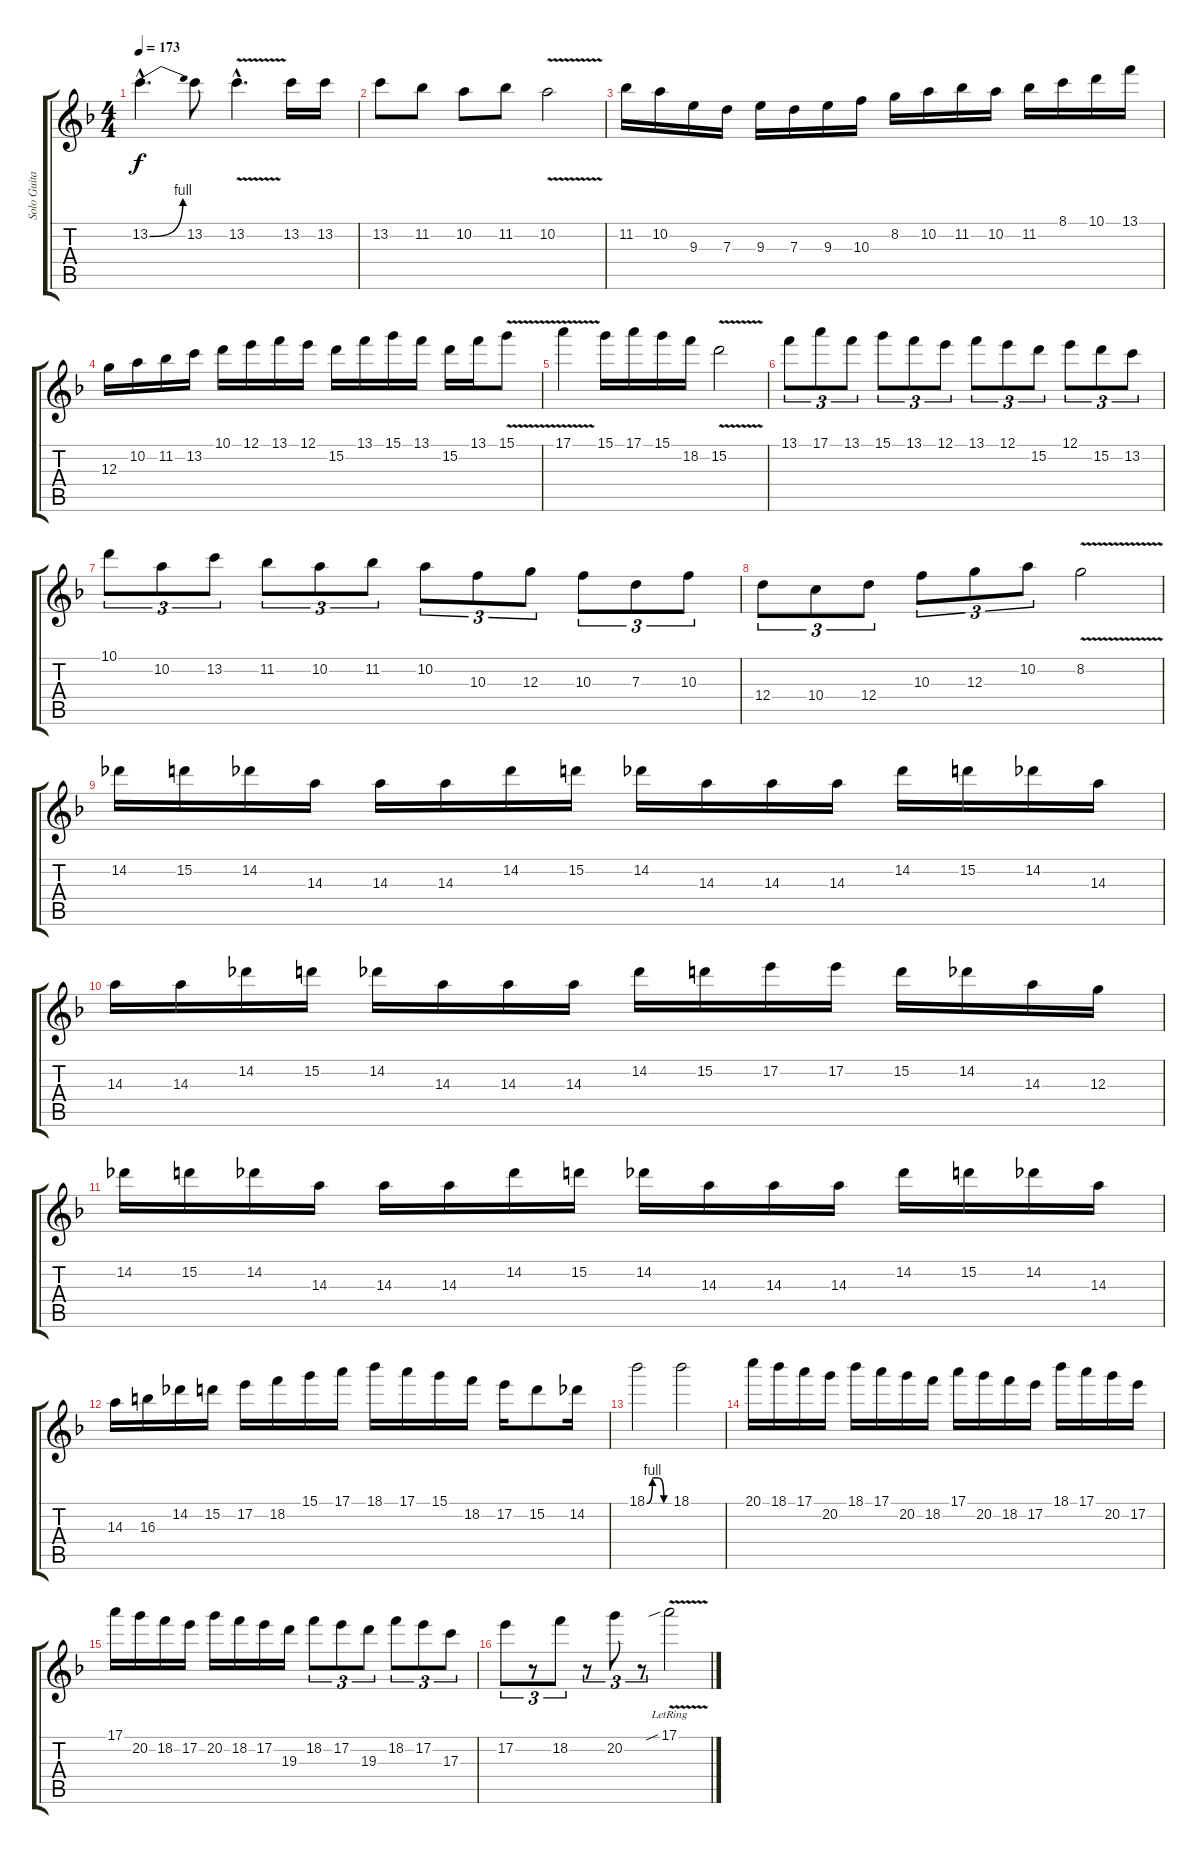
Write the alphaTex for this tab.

\track ("Solo Guitar 1" "Solo Guita") {instrument overdrivenguitar}
\staff {score tabs}
\tuning (E4 B3 G3 D3 A2 E2) {hide}
\ts (4 4)
\tempo 173
\clef g2
\ks dminor
13.2{be (bend 0 0 60 4) hac}.4{d dy f} 13.2.8 13.2{v hac}.4{d} 13.2.16 13.2.16 |
13.2.8 11.2.8 10.2.8 11.2.8 10.2{v}.2 |
11.2.16 10.2.16 9.3.16 7.3.16 9.3.16 7.3.16 9.3.16 10.3.16 8.2.16 10.2.16 11.2.16 10.2.16 11.2.16 8.1.16 10.1.16 13.1.16 |
12.3.16 10.2.16 11.2.16 13.2.16 10.1.16 12.1.16 13.1.16 12.1.16 15.2.16 13.1.16 15.1.16 13.1.16 15.2.16 13.1.16 15.1{v}.8 |
17.1{v}.4 15.1.16 17.1.16 15.1.16 18.2.16 15.2{v}.2 |
13.1.8{tu (3 2)} 17.1.8{tu (3 2)} 13.1.8{tu (3 2)} 15.1.8{tu (3 2)} 13.1.8{tu (3 2)} 12.1.8{tu (3 2)} 13.1.8{tu (3 2)} 12.1.8{tu (3 2)} 15.2.8{tu (3 2)} 12.1.8{tu (3 2)} 15.2.8{tu (3 2)} 13.2.8{tu (3 2)} |
10.1.8{tu (3 2)} 10.2.8{tu (3 2)} 13.2.8{tu (3 2)} 11.2.8{tu (3 2)} 10.2.8{tu (3 2)} 11.2.8{tu (3 2)} 10.2.8{tu (3 2)} 10.3.8{tu (3 2)} 12.3.8{tu (3 2)} 10.3.8{tu (3 2)} 7.3.8{tu (3 2)} 10.3.8{tu (3 2)} |
12.4.8{tu (3 2)} 10.4.8{tu (3 2)} 12.4.8{tu (3 2)} 10.3.8{tu (3 2)} 12.3.8{tu (3 2)} 10.2.8{tu (3 2)} 8.2{v}.2 |
14.2.16 15.2.16 14.2.16 14.3.16 14.3.16 14.3.16 14.2.16 15.2.16 14.2.16 14.3.16 14.3.16 14.3.16 14.2.16 15.2.16 14.2.16 14.3.16 |
14.3.16 14.3.16 14.2.16 15.2.16 14.2.16 14.3.16 14.3.16 14.3.16 14.2.16 15.2.16 17.2.16 17.2.16 15.2.16 14.2.16 14.3.16 12.3.16 |
14.2.16 15.2.16 14.2.16 14.3.16 14.3.16 14.3.16 14.2.16 15.2.16 14.2.16 14.3.16 14.3.16 14.3.16 14.2.16 15.2.16 14.2.16 14.3.16 |
14.3.16 16.3.16 14.2.16 15.2.16 17.2.16 18.2.16 15.1.16 17.1.16 18.1.16 17.1.16 15.1.16 18.2.16 17.2.16 15.2.8 14.2.16 |
18.1{be (custom 0 0 15 4 30 4 45 0 60 0)}.2 18.1.2 |
20.1.16 18.1.16 17.1.16 20.2.16 18.1.16 17.1.16 20.2.16 18.2.16 17.1.16 20.2.16 18.2.16 17.2.16 18.1.16 17.1.16 20.2.16 17.2.16 |
17.1.16 20.2.16 18.2.16 17.2.16 20.2.16 18.2.16 17.2.16 19.3.16 18.2.8{tu (3 2)} 17.2.8{tu (3 2)} 19.3.8{tu (3 2)} 18.2.8{tu (3 2)} 17.2.8{tu (3 2)} 17.3.8{tu (3 2)} |
17.2.8{tu (3 2)} r.8{tu (3 2)} 18.2.8{tu (3 2)} r.8{tu (3 2)} 20.2.8{tu (3 2)} r.8{tu (3 2)} 17.1{v sib lr}.2
